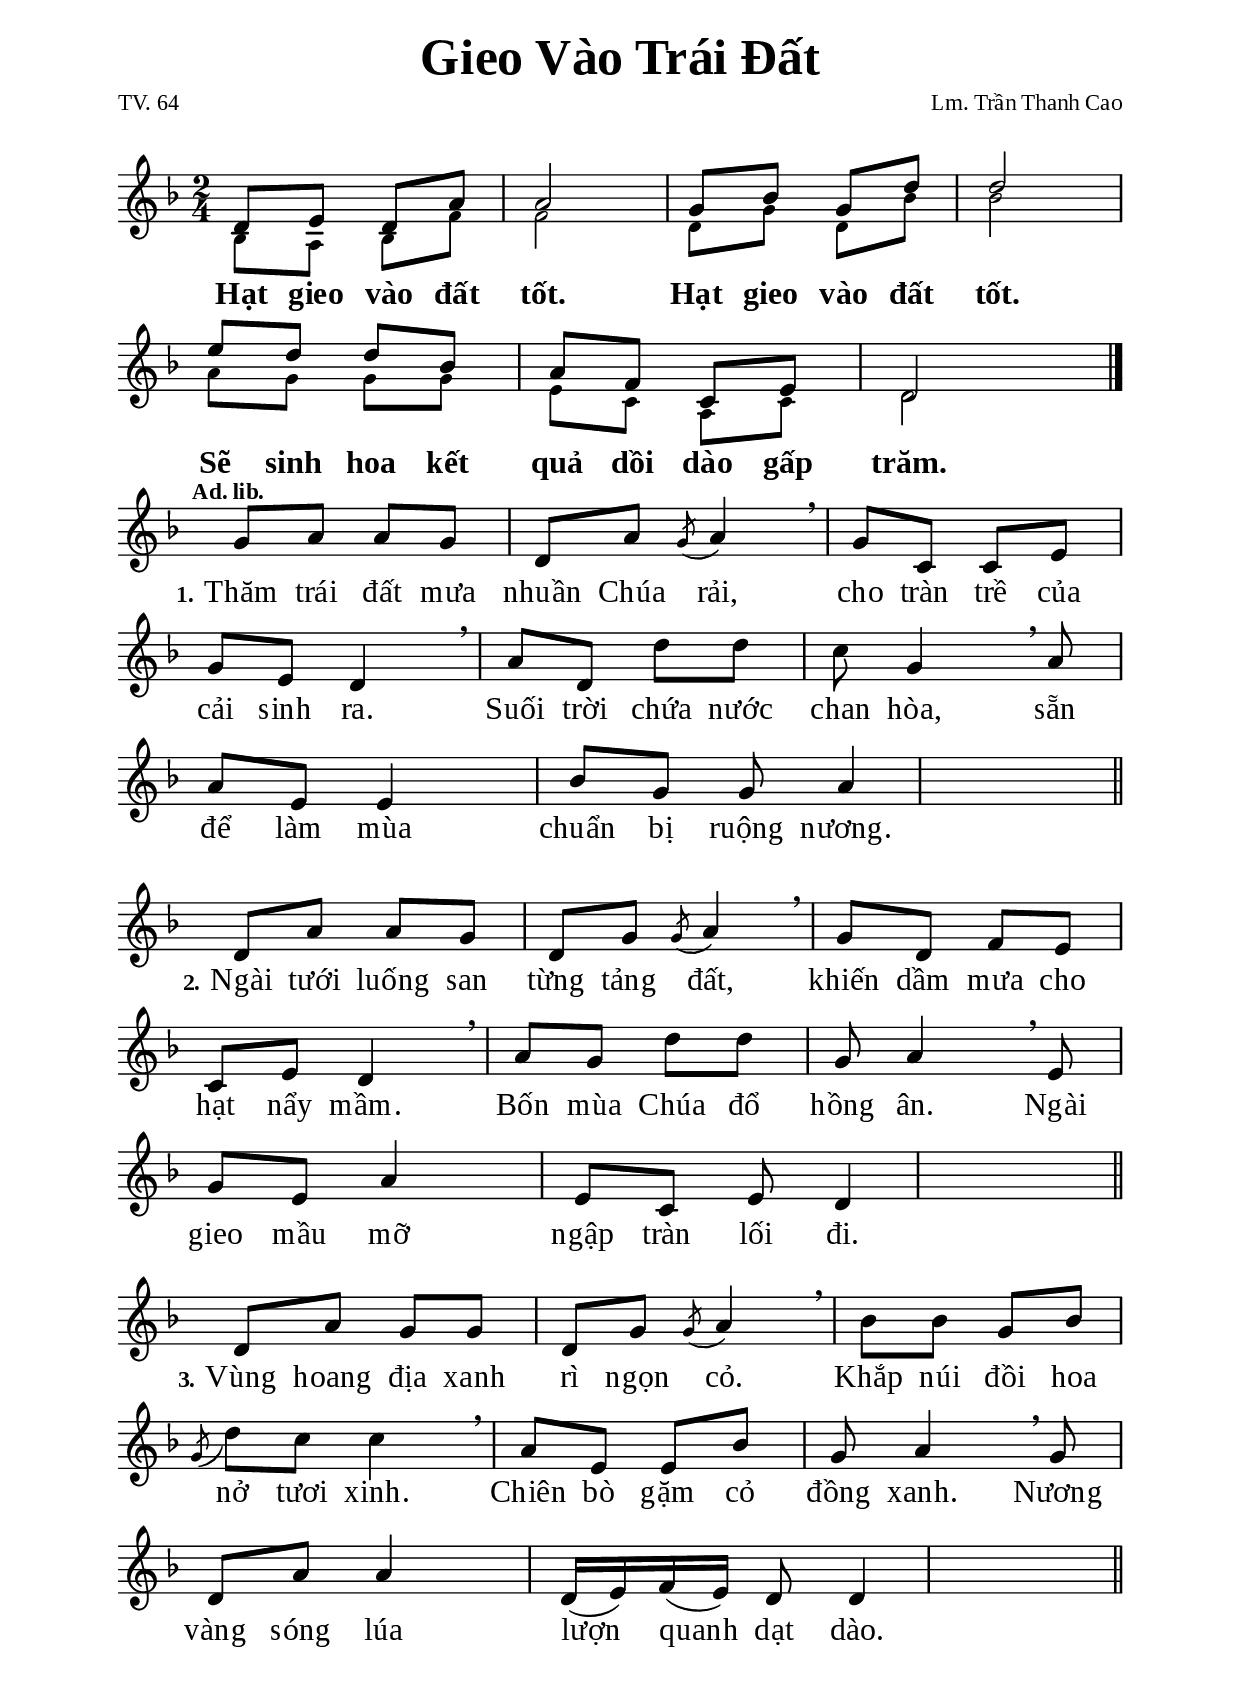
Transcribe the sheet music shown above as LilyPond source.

% Cài đặt chung
\version "2.20.0"
\include "english.ly"

\header {
  title = \markup { \fontsize #3 "Gieo Vào Trái Đất" }
  poet = "TV. 64"
  composer = "Lm. Trần Thanh Cao"
  arranger = " "
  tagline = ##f
}

\paper {
  #(set-paper-size "a4")
  top-margin = 10\mm
  bottom-margin = 10\mm
  left-margin = 20\mm
  right-margin = 20\mm
  indent = #0
  #(define fonts
    (make-pango-font-tree
      "Liberation Serif"
      "Liberation Serif"
      "Liberation Serif"
      (/ 20 20)))
  page-count = #1
}

% Nhạc điệp khúc
nhacDiepKhucSop = \relative c' {
  d8 e d a' |
  a2 |
  g8 bf g d' |
  d2 |
  e8 d d bf |
  a f c e |
  d2 \bar "|."
}

nhacDiepKhucBass = \relative c' {
  bf8 a bf f' |
  f2 |
  d8 g d bf' |
  bf2 |
  a8 g g g |
  e c a c |
  d2
}

% Nhạc phiên khúc
nhacPhienKhucMot = \relative c'' {
  \tempo "Ad. lib." g8 a a g d a' \acciaccatura g8 a4 \breathe
  g8 c, c e g e d4 \breathe
  a'8 d, d' d c g4 \breathe
  a8 a e e4 bf'8 g g a4 \bar "||"
}

nhacPhienKhucHai = \relative c' {
  d8 a' a g d g \acciaccatura g8 a4 \breathe
  g8 d f e c e d4 \breathe
  a'8 g d' d g, a4 \breathe
  e8 g e a4 e8 c e d4 \bar "||"
}

nhacPhienKhucBa = \relative c' {
  d8 a' g g d g \acciaccatura g8 a4 \breathe
  bf8 bf g bf \acciaccatura g8 d' c c4 \breathe
  a8 e e bf' g a4 \breathe
  g8 d a' a4 d,16 (e) f (e) d8 d4 \bar "||"
}

% Lời điệp khúc
loiDiepKhuc = \lyricmode {
  Hạt gieo vào đất tốt.
  Hạt gieo vào đất tốt.
  Sẽ sinh hoa kết quả dồi dào gấp trăm.
}

% Lời phiên khúc
loiPhienKhucMot = \lyricmode {
  \set stanza = #"1."
  Thăm trái đất mưa nhuần Chúa rải,
  cho tràn trề của cải sinh ra.
  Suối trời chứa nước chan hòa,
  sẵn để làm mùa chuẩn bị ruộng nương.
}

loiPhienKhucHai = \lyricmode {
  \set stanza = #"2."
  Ngài tưới luống san từng tảng đất,
  khiến dầm mưa cho hạt nẩy mầm.
  Bốn mùa Chúa đổ hồng ân.
  Ngài gieo mầu mỡ ngập tràn lối đi.
}

loiPhienKhucBa = \lyricmode {
  \set stanza = #"3."
  Vùng hoang địa xanh rì ngọn cỏ.
  Khắp núi đồi hoa nở tươi xinh.
  Chiên bò gặm cỏ đồng xanh.
  Nương vàng sóng lúa lượn quanh dạt dào.
}


% Dàn trang
\score {
  \new ChoirStaff <<
    \new Staff = diepKhuc \with {
        \consists "Merge_rests_engraver"
        \magnifyStaff #(magstep +1)
      }
      <<
      \new Voice = beSop {
        \voiceOne \key f \major \time 2/4 \nhacDiepKhucSop
      }
      \new Voice = beBas {
        \override NoteHead.font-size = #-2
        \voiceTwo \key f \major \time 2/4 \nhacDiepKhucBass
      }
    >>
    \new Lyrics \lyricsto beSop \loiDiepKhuc
  >>
  \layout {
    \override Lyrics.LyricText.font-series = #'bold
    \override Lyrics.LyricText.font-size = #+3
    \override Lyrics.LyricSpace.minimum-distance = #2.0
    \override Score.BarNumber.break-visibility = ##(#f #f #f)
  }
}

\score {
  \new ChoirStaff <<
    \new Staff = phienKhuc \with {
        \magnifyStaff #(magstep +1)
      }
      <<
      \new Voice = beSop {
        \key f \major \time 2/4 \nhacPhienKhucMot
      }
    >>
    \new Lyrics \lyricsto beSop \loiPhienKhucMot
  >>
  \layout {
    \override Staff.TimeSignature.transparent = ##t
    \override Lyrics.LyricText.font-size = #+3
    \override Lyrics.LyricSpace.minimum-distance = #1.5
    \override Score.BarNumber.break-visibility = ##(#f #f #f)
    \set Score.barAlways = ##t
    \set Score.defaultBarType = ""
  } 
}

\score {
  \new ChoirStaff <<
    \new Staff = phienKhuc \with {
        \magnifyStaff #(magstep +1)
      }
      <<
      \new Voice = beSop {
        \key f \major \time 2/4 \nhacPhienKhucHai
      }
    >>
    \new Lyrics \lyricsto beSop \loiPhienKhucHai
  >>
  \layout {
    \override Staff.TimeSignature.transparent = ##t
    \override Lyrics.LyricText.font-size = #+3
    \override Lyrics.LyricSpace.minimum-distance = #1.5
    \override Score.BarNumber.break-visibility = ##(#f #f #f)
    \set Score.barAlways = ##t
    \set Score.defaultBarType = ""
  } 
}

\score {
  \new ChoirStaff <<
    \new Staff = phienKhuc \with {
        \magnifyStaff #(magstep +1)
      }
      <<
      \new Voice = beSop {
        \key f \major \time 2/4 \nhacPhienKhucBa
      }
    >>
    \new Lyrics \lyricsto beSop \loiPhienKhucBa
  >>
  \layout {
    \override Staff.TimeSignature.transparent = ##t
    \override Lyrics.LyricText.font-size = #+3
    \override Lyrics.LyricSpace.minimum-distance = #1.5
    \override Score.BarNumber.break-visibility = ##(#f #f #f)
    \set Score.barAlways = ##t
    \set Score.defaultBarType = ""
  } 
}
